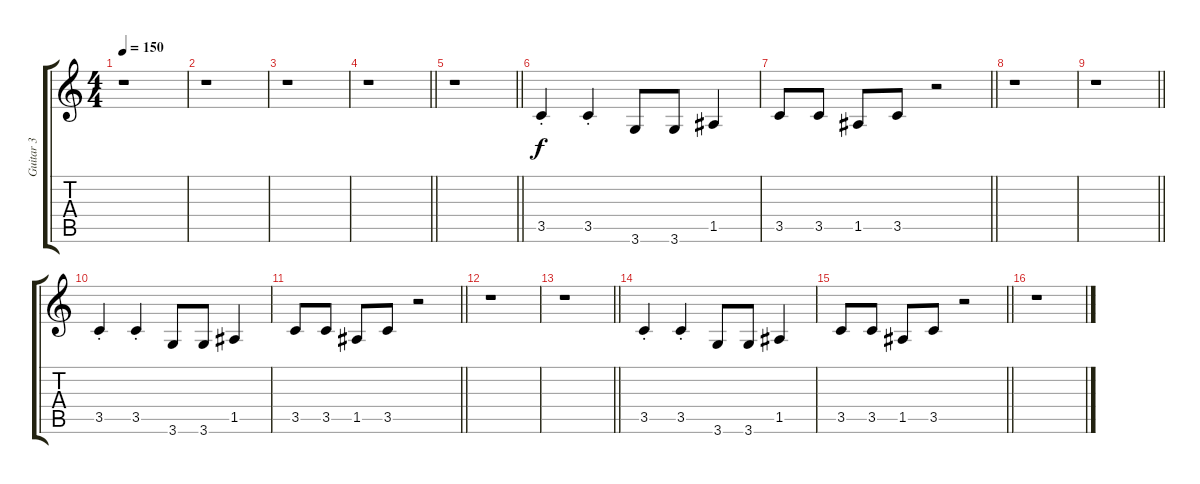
\track ("Guitar 3" "Guitar 3") {instrument distortionguitar}
\staff {score tabs}
\tuning (E4 B3 G3 D3 A2 E2) {hide}
\ts (4 4)
\tempo 150
\clef g2
\ks c
r.1{dy f} |
r.1 |
r.1 |
\barLineRight lightlight
r.1 |
\barLineRight lightlight
r.1 |
3.5{st}.4 3.5{st}.4 3.6.8 3.6.8 1.5.4 |
\barLineRight lightlight
3.5.8 3.5.8 1.5.8 3.5.8 r.2 |
r.1 |
\barLineRight lightlight
r.1 |
3.5{st}.4 3.5{st}.4 3.6.8 3.6.8 1.5.4 |
\barLineRight lightlight
3.5.8 3.5.8 1.5.8 3.5.8 r.2 |
r.1 |
\barLineRight lightlight
r.1 |
3.5{st}.4 3.5{st}.4 3.6.8 3.6.8 1.5.4 |
\barLineRight lightlight
3.5.8 3.5.8 1.5.8 3.5.8 r.2 |
r.1
